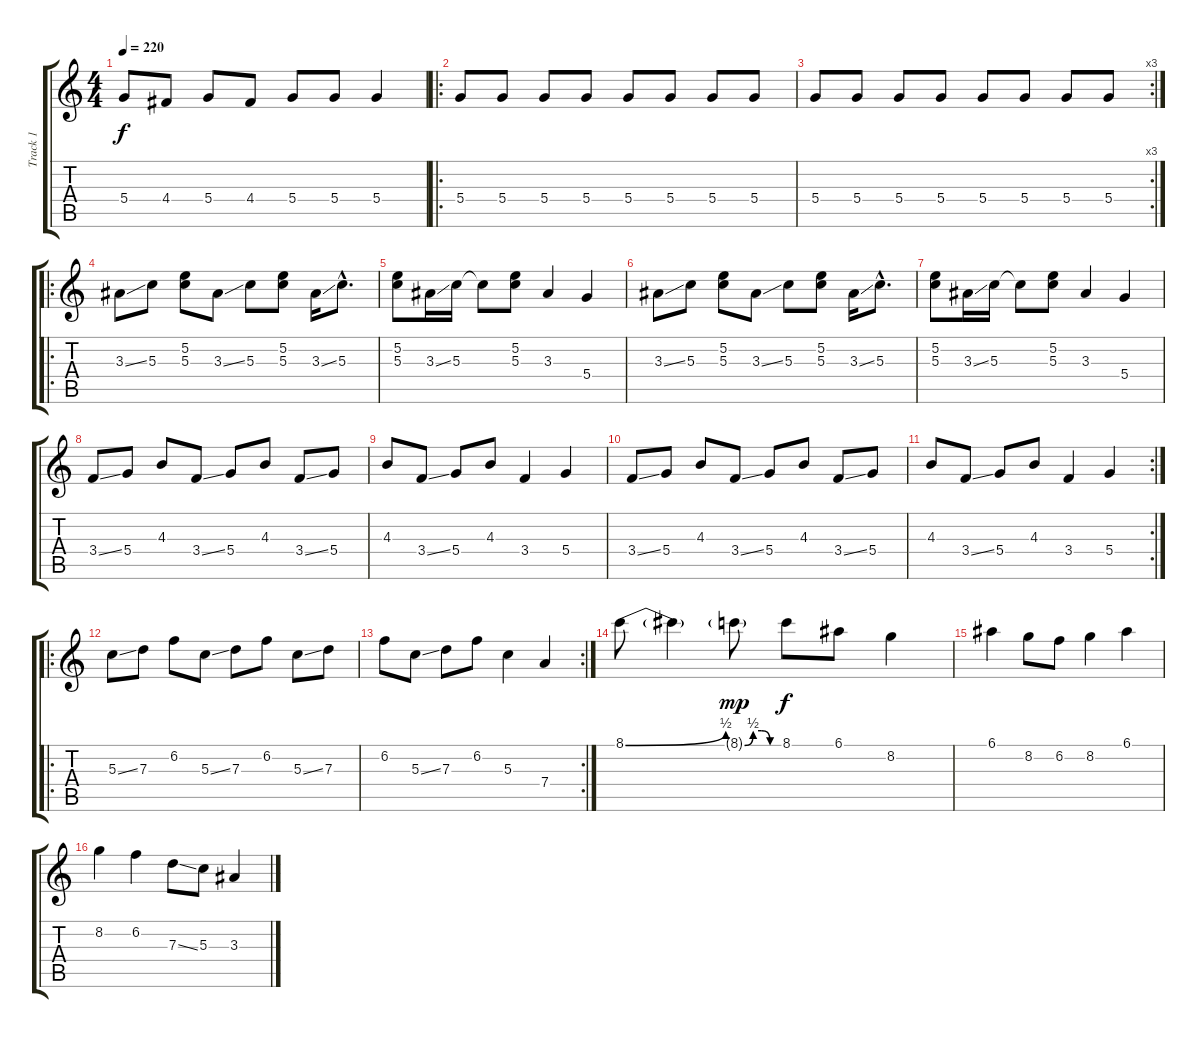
\track ("Track 1" "Track 1") {instrument electricguitarclean}
\staff {score tabs}
\tuning (E4 B3 G3 D3 A2 E2) {hide}
\ts (4 4)
\tempo 220
\clef g2
\ks c
5.4.8{dy f} 4.4.8 5.4.8 4.4.8 5.4.8 5.4.8 5.4.4 |
\ro
5.4.8 5.4.8 5.4.8 5.4.8 5.4.8 5.4.8 5.4.8 5.4.8 |
\rc 3
5.4.8 5.4.8 5.4.8 5.4.8 5.4.8 5.4.8 5.4.8 5.4.8 |
\ro
3.3{ss}.8 5.3.8 (5.2 5.3).8 3.3{ss}.8 5.3.8 (5.2 5.3).8 3.3{ss}.16 5.3{hac}.8{d} |
(5.2 5.3).8 3.3{ss}.16 5.3.16 5.3{t}.8 (5.2 5.3).8 3.3.4 5.4.4 |
3.3{ss}.8 5.3.8 (5.2 5.3).8 3.3{ss}.8 5.3.8 (5.2 5.3).8 3.3{ss}.16 5.3{hac}.8{d} |
(5.2 5.3).8 3.3{ss}.16 5.3.16 5.3{t}.8 (5.2 5.3).8 3.3.4 5.4.4 |
3.4{ss}.8 5.4.8 4.3.8 3.4{ss}.8 5.4.8 4.3.8 3.4{ss}.8 5.4.8 |
4.3.8 3.4{ss}.8 5.4.8 4.3.8 3.4.4 5.4.4 |
3.4{ss}.8 5.4.8 4.3.8 3.4{ss}.8 5.4.8 4.3.8 3.4{ss}.8 5.4.8 |
\rc 2
4.3.8 3.4{ss}.8 5.4.8 4.3.8 3.4.4 5.4.4 |
\ro
5.3{ss}.8 7.3.8 6.2.8 5.3{ss}.8 7.3.8 6.2.8 5.3{ss}.8 7.3.8 |
\rc 2
6.2.8 5.3{ss}.8 7.3.8 6.2.8 5.3.4 7.4.4 |
8.1{be (bend 0 0 60 2)}.8 8.1{t}.4 8.1{be (custom 0 0 15 2 30 2 45 0 60 0) g}.8{dy mp} 8.1.8{dy f} 6.1.8 8.2.4 |
6.1.4 8.2.8 6.2.8 8.2.4 6.1.4 |
8.2.4 6.2.4 7.3{ss}.8 5.3.8 3.3.4
